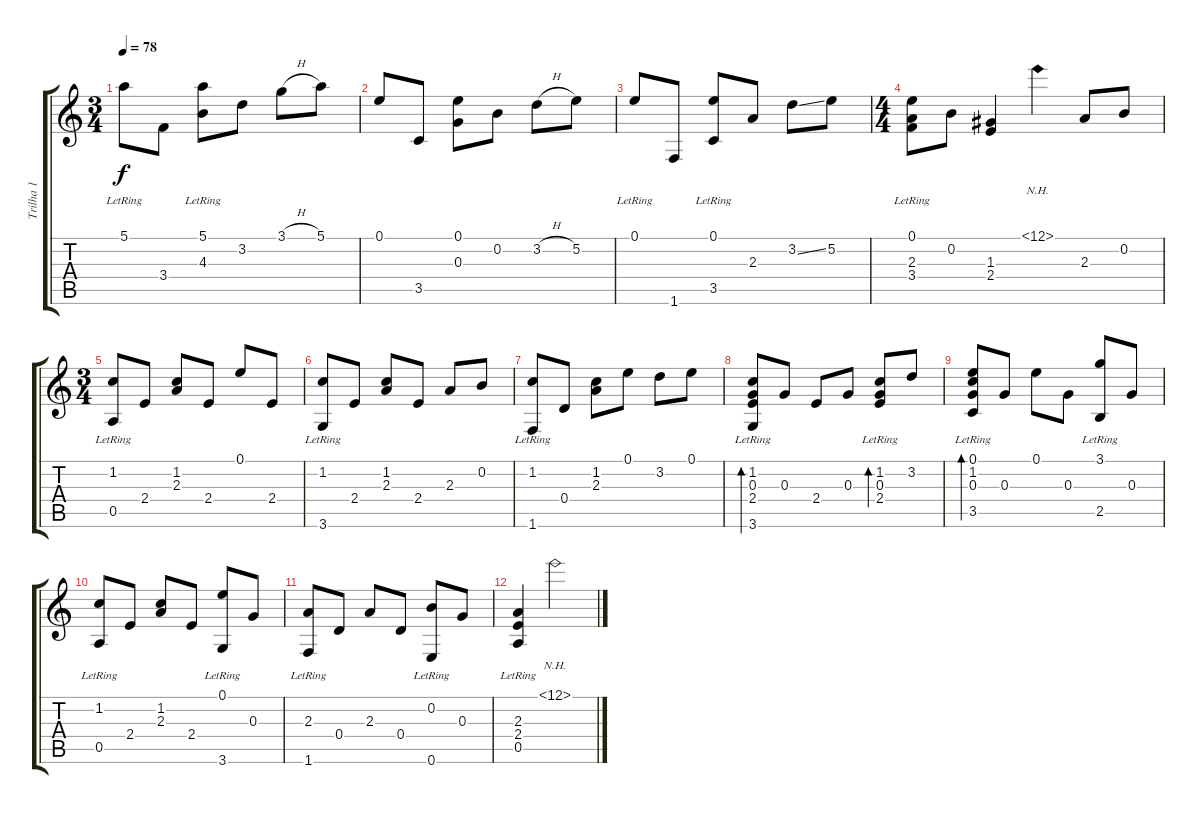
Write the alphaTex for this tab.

\track ("Trilha 1" "Trilha 1") {instrument acousticguitarnylon}
\staff {score tabs}
\tuning (E4 B3 G3 D3 A2 E2) {hide}
\ts (3 4)
\tempo 78
\clef g2
\ks c
5.1{lr}.8{dy f} 3.4.8 (5.1{lr} 4.3).8 3.2.8 3.1{h}.8 5.1.8 |
0.1.8 3.5.8 (0.1 0.3).8 0.2.8 3.2{h}.8 5.2.8 |
0.1{lr}.8 1.6.8 (0.1{lr} 3.5).8 2.3.8 3.2{ss}.8 5.2.8 |
\ts (4 4)
(0.1{lr} 2.3 3.4{lr}).8 0.2.8 (1.3 2.4).4 12.1{nh}.4 2.3.8 0.2.8 |
\ts (3 4)
(1.2 0.5{lr}).8 2.4.8 (1.2 2.3).8 2.4.8 0.1.8 2.4.8 |
(1.2 3.6{lr}).8 2.4.8 (1.2 2.3).8 2.4.8 2.3.8 0.2.8 |
(1.2 1.6{lr}).8 0.4.8 (1.2 2.3).8 0.1.8 3.2.8 0.1.8 |
(1.2{lr} 0.3 2.4 3.6{lr}).8{bd 60} 0.3.8 2.4.8 0.3.8 (1.2 0.3{lr} 2.4{lr}).8{bd 60} 3.2.8 |
(0.1 1.2 0.3 3.5{lr}).8{bd 60} 0.3.8 0.1.8 0.3.8 (3.1 2.5{lr}).8 0.3.8 |
(1.2 0.5{lr}).8 2.4.8 (1.2 2.3).8 2.4.8 (0.1 3.6{lr}).8 0.3.8 |
(2.3 1.6{lr}).8 0.4.8 2.3.8 0.4.8 (0.2 0.6{lr}).8 0.3.8 |
(2.3 2.4{lr} 0.5{lr}).4 12.1{nh}.2
